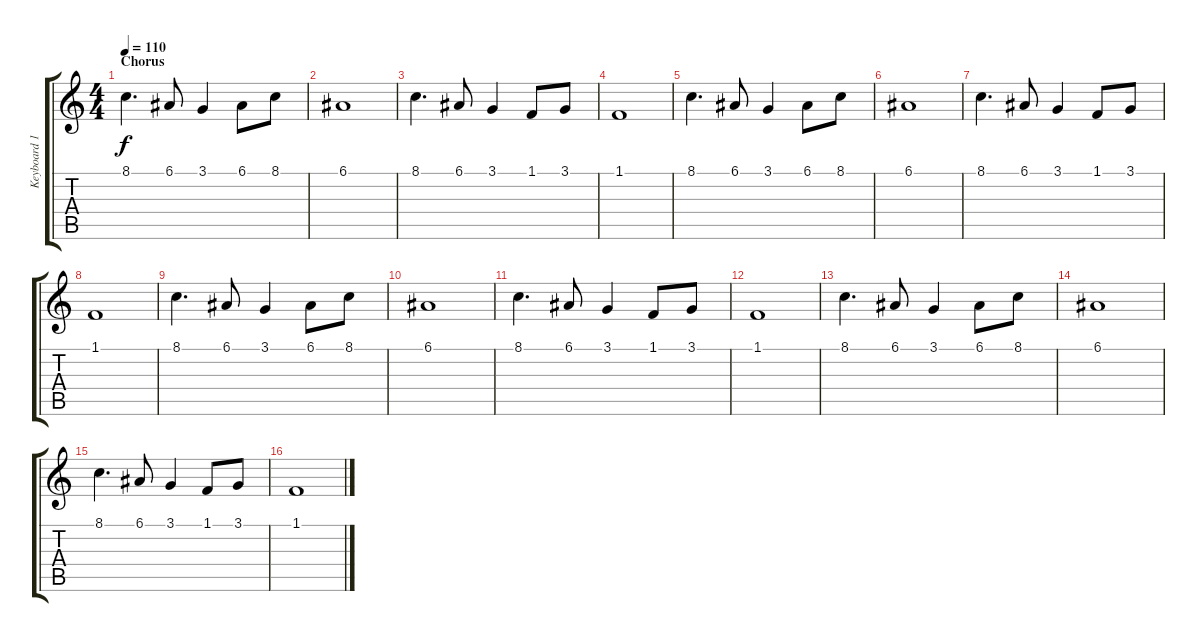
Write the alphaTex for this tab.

\track ("Keyboard 1 (Mid)" "Keyboard 1") {instrument stringensemble1}
\staff {score tabs}
\tuning (E4 B3 G3 D3 A2 E2) {hide}
\ts (4 4)
\section ("" "Chorus")
\tempo 110
\clef g2
\ks c
8.1.4{d dy f} 6.1.8 3.1.4 6.1.8 8.1.8 |
6.1.1 |
8.1.4{d} 6.1.8 3.1.4 1.1.8 3.1.8 |
1.1.1 |
8.1.4{d} 6.1.8 3.1.4 6.1.8 8.1.8 |
6.1.1 |
8.1.4{d} 6.1.8 3.1.4 1.1.8 3.1.8 |
1.1.1 |
8.1.4{d} 6.1.8 3.1.4 6.1.8 8.1.8 |
6.1.1 |
8.1.4{d} 6.1.8 3.1.4 1.1.8 3.1.8 |
1.1.1 |
8.1.4{d} 6.1.8 3.1.4 6.1.8 8.1.8 |
6.1.1 |
8.1.4{d} 6.1.8 3.1.4 1.1.8 3.1.8 |
1.1.1
